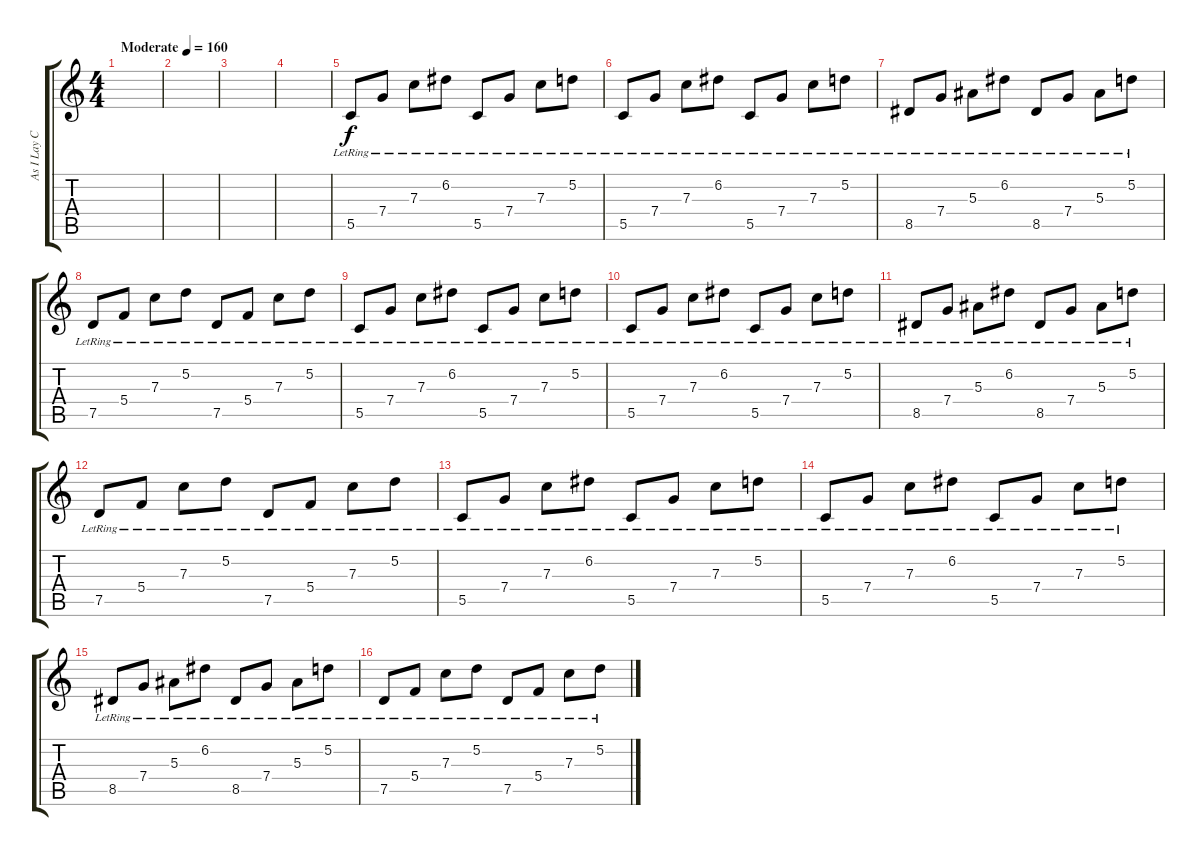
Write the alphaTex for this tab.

\track ("As I Lay Curtis" "As I Lay C") {instrument overdrivenguitar}
\staff {score tabs}
\tuning (D4 A3 F3 C3 G2 C2) {hide}
\ts (4 4)
\tempo (160 "Moderate")
\clef g2
\ks c
|
|
|
|
5.5{lr}.8 7.4{lr}.8 7.3{lr}.8 6.2{lr}.8 5.5{lr}.8 7.4{lr}.8 7.3{lr}.8 5.2{lr}.8 |
5.5{lr}.8 7.4{lr}.8 7.3{lr}.8 6.2{lr}.8 5.5{lr}.8 7.4{lr}.8 7.3{lr}.8 5.2{lr}.8 |
8.5{lr}.8 7.4{lr}.8 5.3{lr}.8 6.2{lr}.8 8.5{lr}.8 7.4{lr}.8 5.3{lr}.8 5.2{lr}.8 |
7.5{lr}.8 5.4{lr}.8 7.3{lr}.8 5.2{lr}.8 7.5{lr}.8 5.4{lr}.8 7.3{lr}.8 5.2{lr}.8 |
5.5{lr}.8 7.4{lr}.8 7.3{lr}.8 6.2{lr}.8 5.5{lr}.8 7.4{lr}.8 7.3{lr}.8 5.2{lr}.8 |
5.5{lr}.8 7.4{lr}.8 7.3{lr}.8 6.2{lr}.8 5.5{lr}.8 7.4{lr}.8 7.3{lr}.8 5.2{lr}.8 |
8.5{lr}.8 7.4{lr}.8 5.3{lr}.8 6.2{lr}.8 8.5{lr}.8 7.4{lr}.8 5.3{lr}.8 5.2{lr}.8 |
7.5{lr}.8 5.4{lr}.8 7.3{lr}.8 5.2{lr}.8 7.5{lr}.8 5.4{lr}.8 7.3{lr}.8 5.2{lr}.8 |
5.5{lr}.8 7.4{lr}.8 7.3{lr}.8 6.2{lr}.8 5.5{lr}.8 7.4{lr}.8 7.3{lr}.8 5.2{lr}.8 |
5.5{lr}.8 7.4{lr}.8 7.3{lr}.8 6.2{lr}.8 5.5{lr}.8 7.4{lr}.8 7.3{lr}.8 5.2{lr}.8 |
8.5{lr}.8 7.4{lr}.8 5.3{lr}.8 6.2{lr}.8 8.5{lr}.8 7.4{lr}.8 5.3{lr}.8 5.2{lr}.8 |
7.5{lr}.8 5.4{lr}.8 7.3{lr}.8 5.2{lr}.8 7.5{lr}.8 5.4{lr}.8 7.3{lr}.8 5.2{lr}.8
